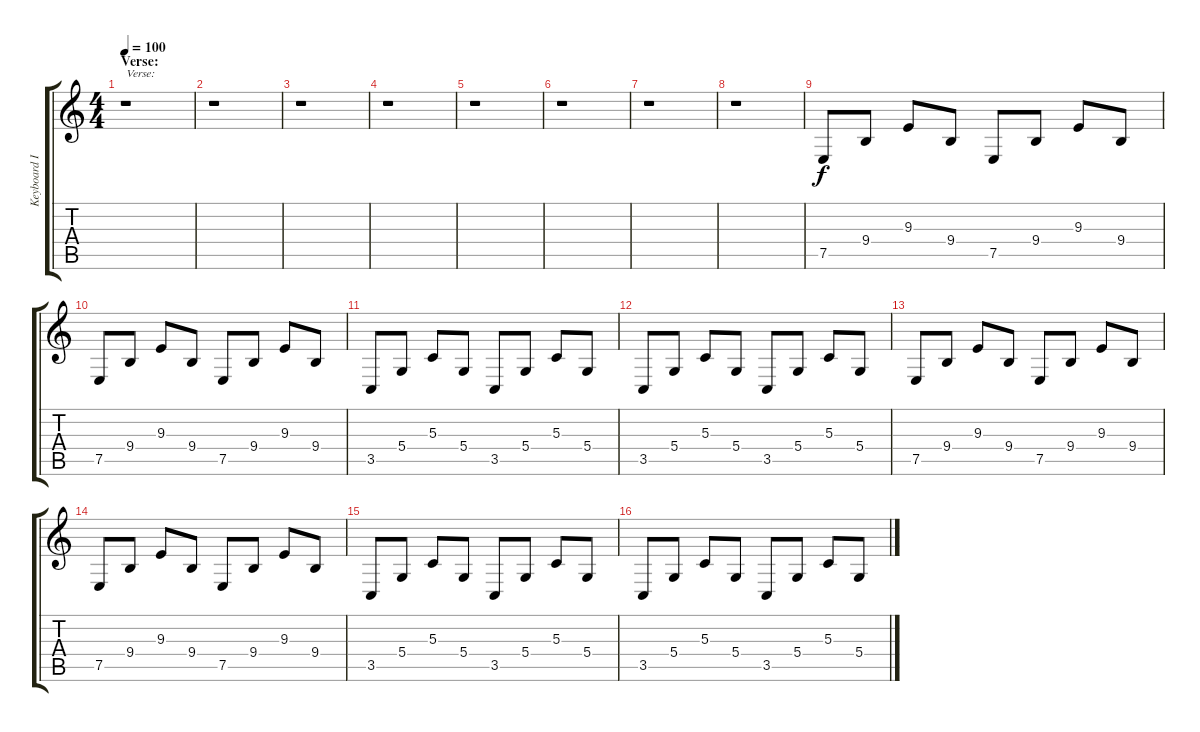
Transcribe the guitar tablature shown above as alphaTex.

\track ("Keyboard I" "Keyboard I") {instrument churchorgan}
\staff {score tabs}
\tuning (E4 B3 G3 D3 A2 E2) {hide}
\ts (4 4)
\section ("" "Verse:")
\tempo 100
\clef g2
\ks c
r.1{txt "Verse:" dy f} |
r.1 |
r.1 |
r.1 |
r.1 |
r.1 |
r.1 |
r.1 |
7.5.8{volume 8 instrument musicbox} 9.4.8 9.3.8 9.4.8 7.5.8 9.4.8 9.3.8 9.4.8 |
7.5.8 9.4.8 9.3.8 9.4.8 7.5.8 9.4.8 9.3.8 9.4.8 |
3.5.8 5.4.8 5.3.8 5.4.8 3.5.8 5.4.8 5.3.8 5.4.8 |
3.5.8 5.4.8 5.3.8 5.4.8 3.5.8 5.4.8 5.3.8 5.4.8 |
7.5.8 9.4.8 9.3.8 9.4.8 7.5.8 9.4.8 9.3.8 9.4.8 |
7.5.8 9.4.8 9.3.8 9.4.8 7.5.8 9.4.8 9.3.8 9.4.8 |
3.5.8 5.4.8 5.3.8 5.4.8 3.5.8 5.4.8 5.3.8 5.4.8 |
3.5.8 5.4.8 5.3.8 5.4.8 3.5.8 5.4.8 5.3.8 5.4.8
